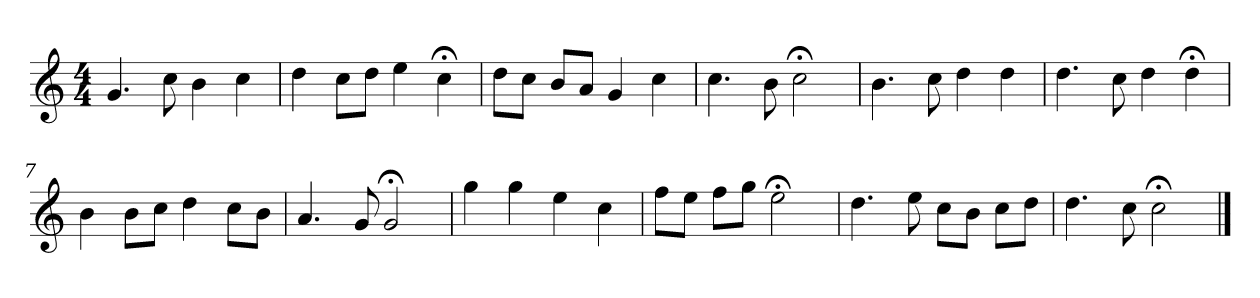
**kern
*part1
*staff1
*k[]
*C:
*M4/4
*MM120
=1
4.g
8cc
4b
4cc
=2
4dd
8ccL
8ddJ
4ee
4cc;<
=3
8ddL
8ccJ
8bL
8aJ
4g
4cc
=4
4.cc
8b
2cc;<
=5
4.b
8cc
4dd
4dd
=6
4.dd
8cc
4dd
4dd;<
=7
4b
8bL
8ccJ
4dd
8ccL
8bJ
=8
4.a
8g
2g;<
=9
4gg
4gg
4ee
4cc
=10
8ffL
8eeJ
8ffL
8ggJ
2ee;<
=11
4.dd
8ee
8ccL
8bJ
8ccL
8ddJ
=12
4.dd
8cc
2cc;<
==
*-
